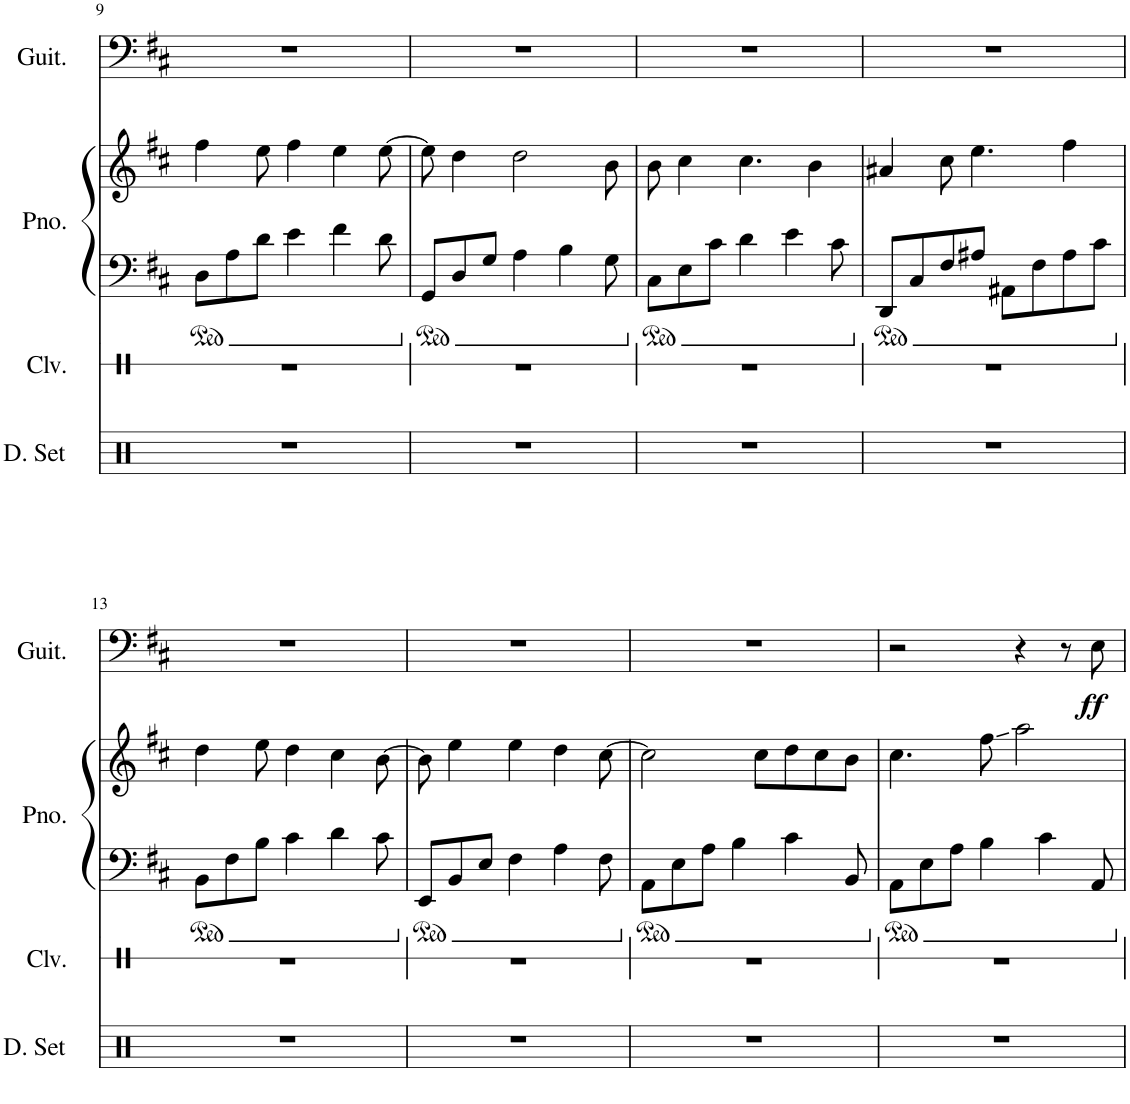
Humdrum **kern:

**kern	**kern	**kern	**kern	**kern	**dynam
*part4	*part3	*part2	*part2	*part1	*part1
*staff5	*staff4	*staff3	*staff2	*staff1	*staff1
*I"Drumset	*I"Claves	*I"Piano	*	*I"Acoustic Guitar	*
*I'D. Set	*I'Clv.	*I'Pno.	*	*I'Guit.	*
!!LO:PB:g=z
*clefX	*clefX	*clefF4	*clefG2	*clefF4	*
*k[]	*k[]	*k[f#c#]	*k[f#c#]	*k[f#c#]	*
*M4/4	*M4/4	*M4/4	*M4/4	*M4/4	*
=9	=9	=9	=9	=9	=9
1r	1r	8D\L	4ff#\	1r	.
.	.	8A\	.	.	.
.	.	8d\J	8ee\	.	.
.	.	4e\	4ff#\	.	.
.	.	4f#\	4ee\	.	.
.	.	8d\	[8ee\	.	.
=10	=10	=10	=10	=10	=10
1r	1r	8GG/L	8ee\]	1r	.
.	.	8D/	4dd\	.	.
.	.	8G/J	.	.	.
.	.	4A\	2dd\	.	.
.	.	4B\	.	.	.
.	.	8G\	8b\	.	.
=11	=11	=11	=11	=11	=11
1r	1r	8C#\L	8b\	1r	.
.	.	8E\	4cc#\	.	.
.	.	8c#\J	.	.	.
.	.	4d\	4.cc#\	.	.
.	.	4e\	.	.	.
.	.	.	4b\	.	.
.	.	8c#\	.	.	.
=12	=12	=12	=12	=12	=12
1r	1r	8DD/L	4a#X/	1r	.
.	.	8C#/	.	.	.
.	.	8F#/	8cc#\	.	.
.	.	8A#X/J	4.ee\	.	.
.	.	8AA#X\L	.	.	.
.	.	8F#\	.	.	.
.	.	8A#\	4ff#\	.	.
.	.	8c#\J	.	.	.
!!LO:LB:g=z
=13	=13	=13	=13	=13	=13
1r	1r	8BB\L	4dd\	1r	.
.	.	8F#\	.	.	.
.	.	8B\J	8ee\	.	.
.	.	4c#\	4dd\	.	.
.	.	4d\	4cc#\	.	.
.	.	8c#\	[8b\	.	.
=14	=14	=14	=14	=14	=14
1r	1r	8EE/L	8b\]	1r	.
.	.	8BB/	4ee\	.	.
.	.	8E/J	.	.	.
.	.	4F#\	4ee\	.	.
.	.	4A\	4dd\	.	.
.	.	8F#\	[8cc#\	.	.
=15	=15	=15	=15	=15	=15
1r	1r	8AA\L	2cc#\]	1r	.
.	.	8E\	.	.	.
.	.	8A\J	.	.	.
.	.	4B\	.	.	.
.	.	.	8cc#\L	.	.
.	.	4c#\	8dd\	.	.
.	.	.	8cc#\	.	.
.	.	8BB/	8b\J	.	.
=16	=16	=16	=16	=16	=16
1r	1r	8AA\L	4.cc#\	2r	.
.	.	8E\	.	.	.
.	.	8A\J	.	.	.
.	.	4B\	8ff#\	.	.
.	.	.	2aa\	4r	.
.	.	4c#\	.	.	.
.	.	.	.	8r	.
!	!	!	!	!	!LO:DY:b
.	.	8AA/	.	8E\	ff
=	=	=	=	=	=
*-	*-	*-	*-	*-	*-
